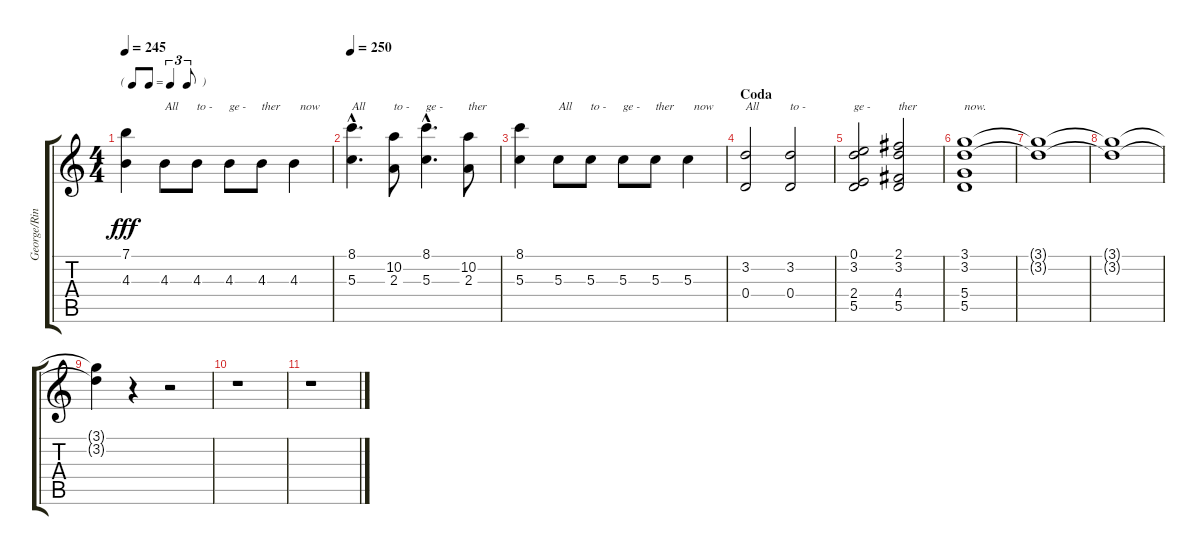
\track ("George/Ringo" "George/Rin") {instrument acousticguitarsteel}
\staff {score tabs}
\tuning (E4 B3 G3 D3 A2 E2) {hide}
\ts (4 4)
\tf triplet8th
\tempo 245
\clef g2
\ks c
(7.1 4.3).4{dy fff} 4.3.8{txt "All" balance 8} 4.3.8{txt "to -"} 4.3.8{txt "ge -"} 4.3.8{txt "ther"} 4.3.4{txt "  now"} |
\tempo 250
(8.1{hac} 5.3{hac}).4{d txt "All"} (10.2 2.3).8{txt "to -"} (8.1{hac} 5.3{hac}).4{d txt "ge -"} (10.2 2.3).8{txt "ther"} |
(8.1 5.3).4 5.3.8{txt "All" balance 8} 5.3.8{txt "to -"} 5.3.8{txt "ge -"} 5.3.8{txt "ther"} 5.3.4{txt "  now"} |
\section ("" "Coda")
(3.2 0.4).2{txt "All"} (3.2 0.4).2{txt "to -"} |
(0.1 3.2 2.4 5.5).2{txt "ge -"} (2.1 3.2 4.4 5.5).2{txt "ther"} |
(3.1 3.2 5.4 5.5).1{txt "now."} |
(3.1{t} 3.2{t}).1 |
(3.1{t} 3.2{t}).1 |
(3.1{t} 3.2{t}).4 r.4 r.2 |
r.1 |
r.1
